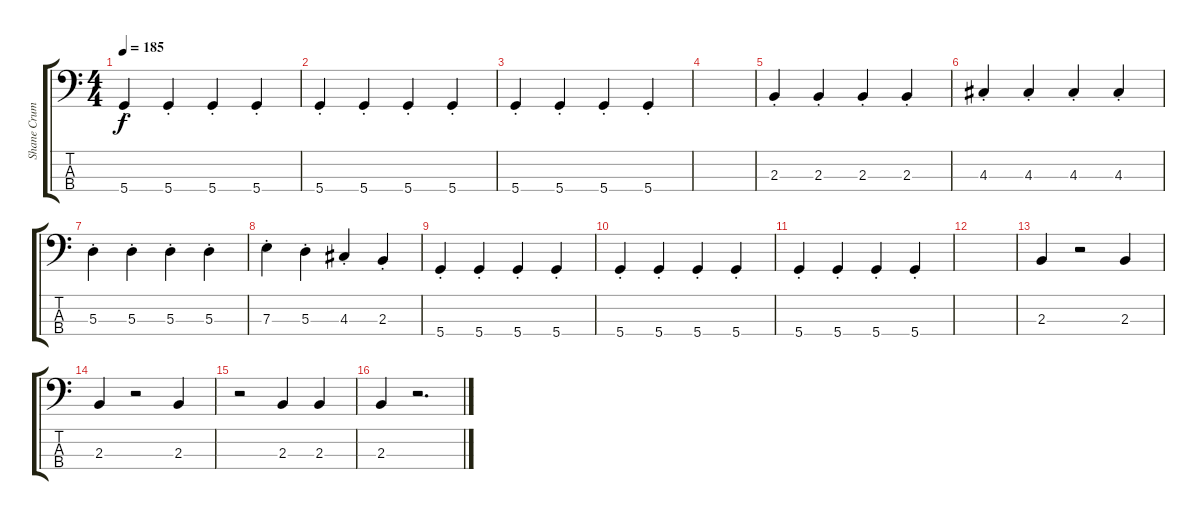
\track ("Shane Crump - Bass" "Shane Crum") {instrument electricbassfinger}
\staff {score tabs}
\tuning (G2 D2 A1 D1) {hide}
\ts (4 4)
\tempo 185
\clef f4
\ks c
5.4{st}.4{dy f} 5.4{st}.4 5.4{st}.4 5.4{st}.4 |
5.4{st}.4 5.4{st}.4 5.4{st}.4 5.4{st}.4 |
5.4{st}.4 5.4{st}.4 5.4{st}.4 5.4{st}.4 |
|
2.3{st}.4 2.3{st}.4 2.3{st}.4 2.3{st}.4 |
4.3{st}.4 4.3{st}.4 4.3{st}.4 4.3{st}.4 |
5.3{st}.4 5.3{st}.4 5.3{st}.4 5.3{st}.4 |
7.3{st}.4 5.3{st}.4 4.3{st}.4 2.3{st}.4 |
5.4{st}.4 5.4{st}.4 5.4{st}.4 5.4{st}.4 |
5.4{st}.4 5.4{st}.4 5.4{st}.4 5.4{st}.4 |
5.4{st}.4 5.4{st}.4 5.4{st}.4 5.4{st}.4 |
|
2.3.4 r.2 2.3.4 |
2.3.4 r.2 2.3.4 |
r.2 2.3.4 2.3.4 |
2.3.4 r.2{d}
